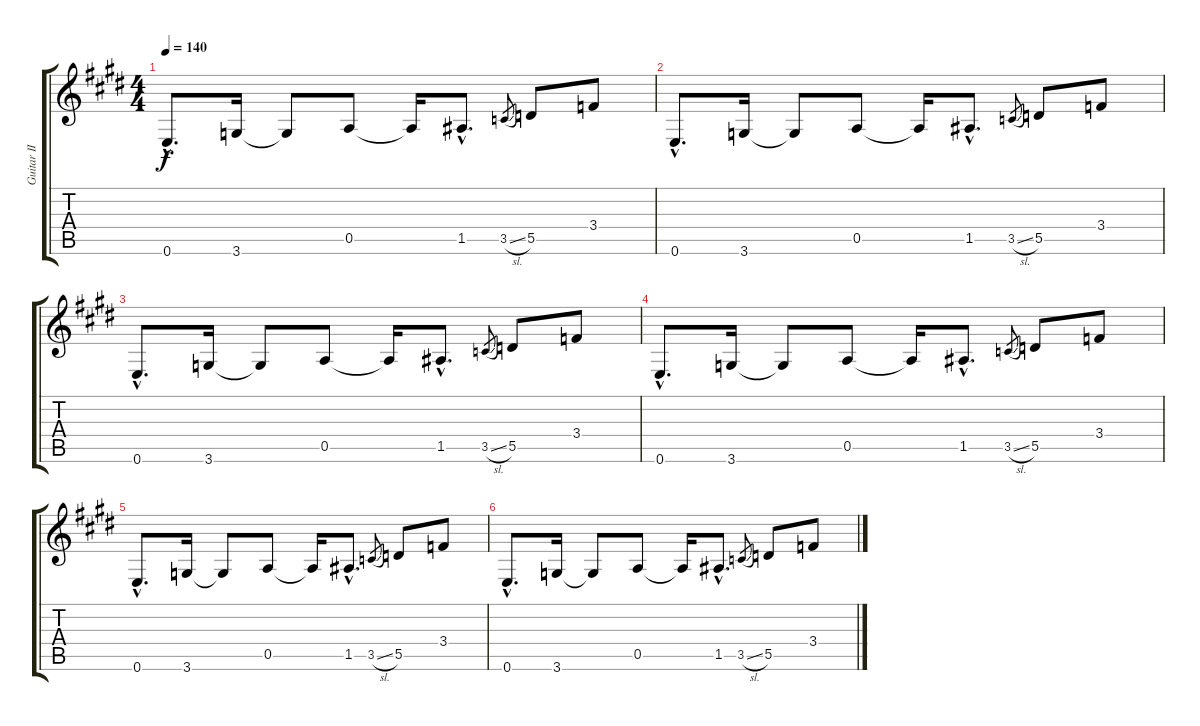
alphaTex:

\track ("Guitar II" "Guitar II") {instrument overdrivenguitar}
\staff {score tabs}
\tuning (E4 B3 G3 D3 A2 E2) {hide}
\ts (4 4)
\tempo 140
\clef g2
\ks e
0.6{hac}.8{d dy f} 3.6.16 3.6{t}.8 0.5.8 0.5{t}.16 1.5{hac}.8{d} 3.5{sl}.8{gr} 5.5.8 3.4.8 |
0.6{hac}.8{d} 3.6.16 3.6{t}.8 0.5.8 0.5{t}.16 1.5{hac}.8{d} 3.5{sl}.8{gr} 5.5.8 3.4.8 |
0.6{hac}.8{d} 3.6.16 3.6{t}.8 0.5.8 0.5{t}.16 1.5{hac}.8{d} 3.5{sl}.8{gr} 5.5.8 3.4.8 |
0.6{hac}.8{d} 3.6.16 3.6{t}.8 0.5.8 0.5{t}.16 1.5{hac}.8{d} 3.5{sl}.8{gr} 5.5.8 3.4.8 |
0.6{hac}.8{d volume 0} 3.6.16 3.6{t}.8 0.5.8 0.5{t}.16 1.5{hac}.8{d} 3.5{sl}.8{gr} 5.5.8 3.4.8 |
0.6{hac}.8{d} 3.6.16 3.6{t}.8 0.5.8 0.5{t}.16 1.5{hac}.8{d} 3.5{sl}.8{gr} 5.5.8 3.4.8
